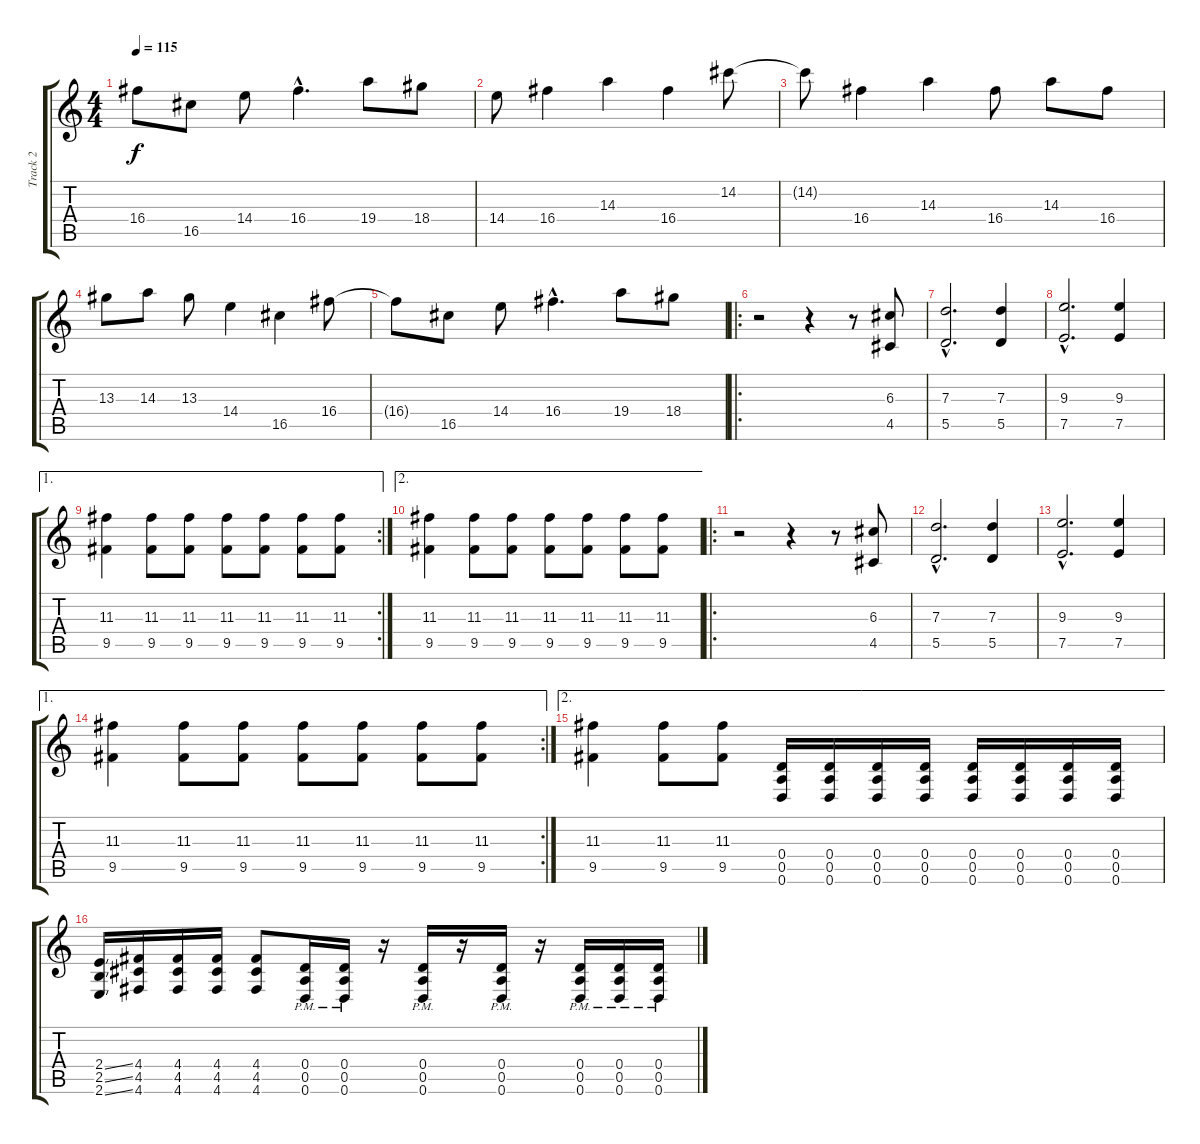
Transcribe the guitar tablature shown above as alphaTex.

\track ("Track 2" "Track 2") {instrument distortionguitar}
\staff {score tabs}
\tuning (E4 B3 G3 D3 A2 D2) {hide}
\ts (4 4)
\tempo 115
\clef g2
\ks c
16.4{t}.8{dy f} 16.5.8 14.4.8 16.4{hac}.4{d} 19.4.8 18.4.8 |
14.4.8 16.4.4 14.3.4 16.4.4 14.2.8 |
14.2{t}.8 16.4.4 14.3.4 16.4.8 14.3.8 16.4.8 |
13.3.8 14.3.8 13.3.8 14.4.4 16.5.4 16.4.8 |
16.4{t}.8 16.5.8 14.4.8 16.4{hac}.4{d} 19.4.8 18.4.8 |
\ro
r.2{instrument distortionguitar} r.4 r.8 (6.3 4.5).8 |
(7.3{hac} 5.5{hac}).2{d} (7.3 5.5).4 |
(9.3{hac} 7.5{hac}).2{d} (9.3 7.5).4 |
\ae 1
\rc 2
(11.3 9.5).4 (11.3 9.5).8 (11.3 9.5).8 (11.3 9.5).8 (11.3 9.5).8 (11.3 9.5).8 (11.3 9.5).8 |
\ae 2
(11.3 9.5).4 (11.3 9.5).8 (11.3 9.5).8 (11.3 9.5).8 (11.3 9.5).8 (11.3 9.5).8 (11.3 9.5).8 |
\ro
r.2 r.4 r.8 (6.3 4.5).8 |
(7.3{hac} 5.5{hac}).2{d} (7.3 5.5).4 |
(9.3{hac} 7.5{hac}).2{d} (9.3 7.5).4 |
\ae 1
\rc 2
(11.3 9.5).4 (11.3 9.5).8 (11.3 9.5).8 (11.3 9.5).8 (11.3 9.5).8 (11.3 9.5).8 (11.3 9.5).8 |
\ae 2
(11.3 9.5).4 (11.3 9.5).8 (11.3 9.5).8 (0.4 0.5 0.6).16 (0.4 0.5 0.6).16 (0.4 0.5 0.6).16 (0.4 0.5 0.6).16 (0.4 0.5 0.6).16 (0.4 0.5 0.6).16 (0.4 0.5 0.6).16 (0.4 0.5 0.6).16 |
(2.4{ss} 2.5{ss} 2.6{ss}).16 (4.4 4.5 4.6).16 (4.4 4.5 4.6).16 (4.4 4.5 4.6).16 (4.4 4.5 4.6).8 (0.4{pm} 0.5{pm} 0.6{pm}).16 (0.4{pm} 0.5{pm} 0.6{pm}).16 r.16 (0.4{pm} 0.5{pm} 0.6{pm}).16 r.16 (0.4{pm} 0.5{pm} 0.6{pm}).16 r.16 (0.4{pm} 0.5{pm} 0.6{pm}).16 (0.4{pm} 0.5{pm} 0.6{pm}).16 (0.4{pm} 0.5{pm} 0.6{pm}).16
